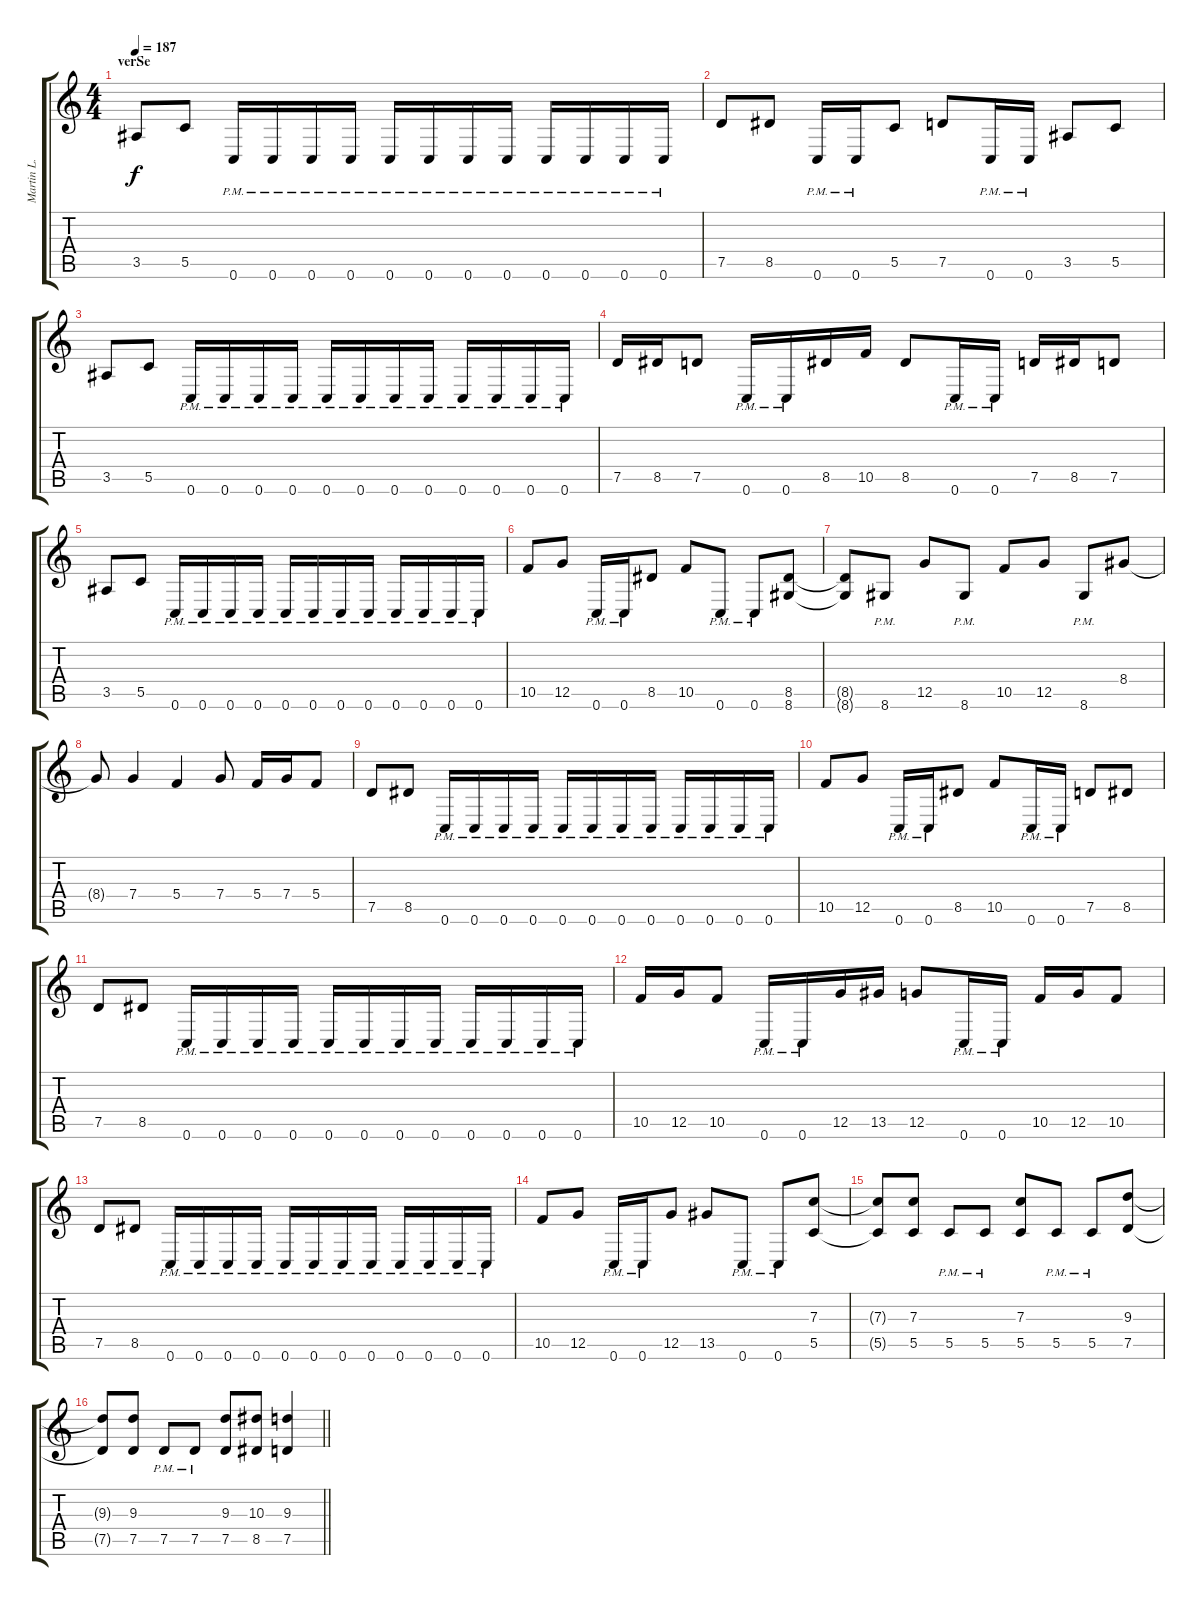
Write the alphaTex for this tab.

\track ("Martin L." "Martin L.") {instrument distortionguitar}
\staff {score tabs}
\tuning (D4 A3 F3 C3 G2 C2) {hide}
\ts (4 4)
\section ("" "verSe")
\tempo 187
\clef g2
\ks c
3.5.8{dy f} 5.5.8 0.6{pm}.16 0.6{pm}.16 0.6{pm}.16 0.6{pm}.16 0.6{pm}.16 0.6{pm}.16 0.6{pm}.16 0.6{pm}.16 0.6{pm}.16 0.6{pm}.16 0.6{pm}.16 0.6{pm}.16 |
7.5.8 8.5.8 0.6{pm}.16 0.6{pm}.16 5.5.8 7.5.8 0.6{pm}.16 0.6{pm}.16 3.5.8 5.5.8 |
3.5.8 5.5.8 0.6{pm}.16 0.6{pm}.16 0.6{pm}.16 0.6{pm}.16 0.6{pm}.16 0.6{pm}.16 0.6{pm}.16 0.6{pm}.16 0.6{pm}.16 0.6{pm}.16 0.6{pm}.16 0.6{pm}.16 |
7.5.16 8.5.16 7.5.8 0.6{pm}.16 0.6{pm}.16 8.5.16 10.5.16 8.5.8 0.6{pm}.16 0.6{pm}.16 7.5.16 8.5.16 7.5.8 |
3.5.8 5.5.8 0.6{pm}.16 0.6{pm}.16 0.6{pm}.16 0.6{pm}.16 0.6{pm}.16 0.6{pm}.16 0.6{pm}.16 0.6{pm}.16 0.6{pm}.16 0.6{pm}.16 0.6{pm}.16 0.6{pm}.16 |
10.5.8 12.5.8 0.6{pm}.16 0.6{pm}.16 8.5.8 10.5.8 0.6{pm}.8 0.6{pm}.8 (8.5 8.6).8 |
(8.5{t} 8.6{t}).8 8.6{pm}.8 12.5.8 8.6{pm}.8 10.5.8 12.5.8 8.6{pm}.8 8.4.8 |
8.4{t}.8 7.4.4 5.4.4 7.4.8 5.4.16 7.4.16 5.4.8 |
7.5.8 8.5.8 0.6{pm}.16 0.6{pm}.16 0.6{pm}.16 0.6{pm}.16 0.6{pm}.16 0.6{pm}.16 0.6{pm}.16 0.6{pm}.16 0.6{pm}.16 0.6{pm}.16 0.6{pm}.16 0.6{pm}.16 |
10.5.8 12.5.8 0.6{pm}.16 0.6{pm}.16 8.5.8 10.5.8 0.6{pm}.16 0.6{pm}.16 7.5.8 8.5.8 |
7.5.8 8.5.8 0.6{pm}.16 0.6{pm}.16 0.6{pm}.16 0.6{pm}.16 0.6{pm}.16 0.6{pm}.16 0.6{pm}.16 0.6{pm}.16 0.6{pm}.16 0.6{pm}.16 0.6{pm}.16 0.6{pm}.16 |
10.5.16 12.5.16 10.5.8 0.6{pm}.16 0.6{pm}.16 12.5.16 13.5.16 12.5.8 0.6{pm}.16 0.6{pm}.16 10.5.16 12.5.16 10.5.8 |
7.5.8 8.5.8 0.6{pm}.16 0.6{pm}.16 0.6{pm}.16 0.6{pm}.16 0.6{pm}.16 0.6{pm}.16 0.6{pm}.16 0.6{pm}.16 0.6{pm}.16 0.6{pm}.16 0.6{pm}.16 0.6{pm}.16 |
10.5.8 12.5.8 0.6{pm}.16 0.6{pm}.16 12.5.8 13.5.8 0.6{pm}.8 0.6{pm}.8 (7.3 5.5).8 |
(7.3{t} 5.5{t}).8 (7.3 5.5).8 5.5{pm}.8 5.5{pm}.8 (7.3 5.5).8 5.5{pm}.8 5.5{pm}.8 (9.3 7.5).8 |
\barLineRight lightlight
(9.3{t} 7.5{t}).8 (9.3 7.5).8 7.5{pm}.8 7.5{pm}.8 (9.3 7.5).8 (10.3 8.5).8 (9.3 7.5).4
